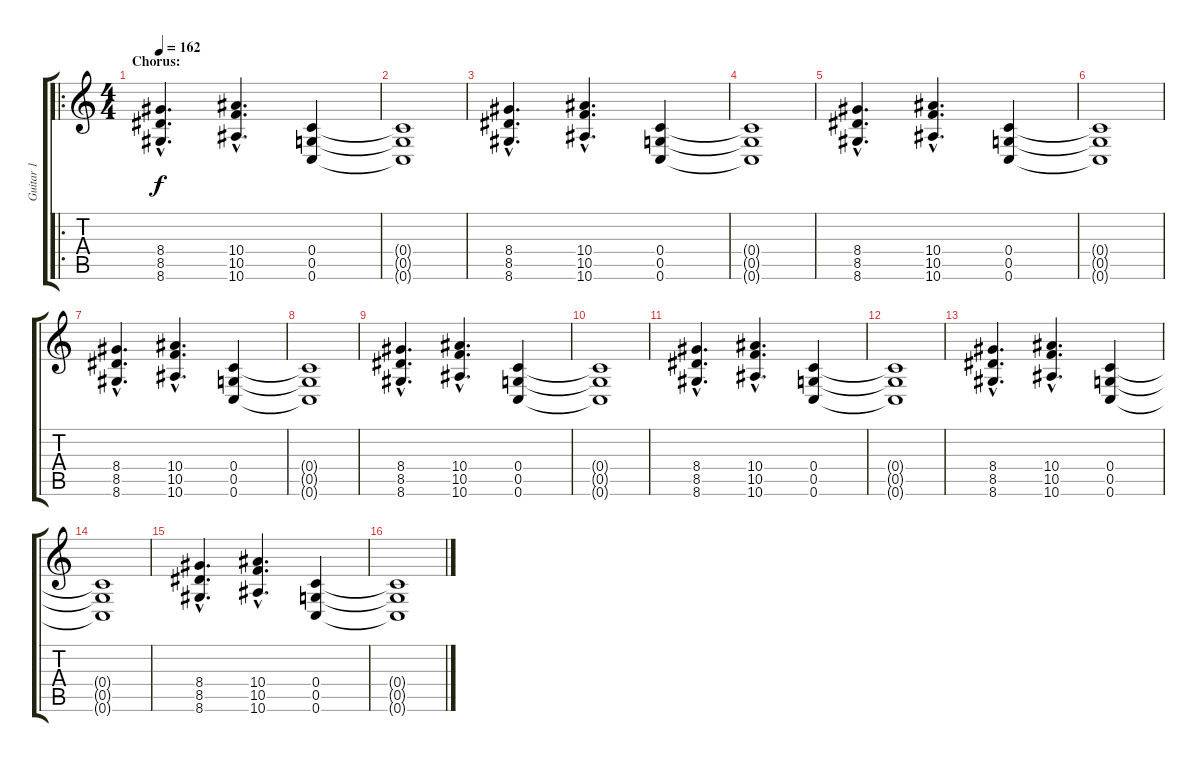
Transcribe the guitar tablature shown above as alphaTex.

\track ("Guitar 1" "Guitar 1") {instrument distortionguitar}
\staff {score tabs}
\tuning (D4 A3 F3 C3 G2 C2) {hide}
\ro
\ts (4 4)
\section ("" "Chorus:")
\tempo 162
\clef g2
\ks c
(8.4{hac} 8.5{hac} 8.6{hac}).4{d dy f instrument distortionguitar} (10.4{hac} 10.5{hac} 10.6{hac}).4{d} (0.4 0.5 0.6).4 |
(0.4{t} 0.5{t} 0.6{t}).1 |
(8.4{hac} 8.5{hac} 8.6{hac}).4{d} (10.4{hac} 10.5{hac} 10.6{hac}).4{d} (0.4 0.5 0.6).4 |
(0.4{t} 0.5{t} 0.6{t}).1 |
(8.4{hac} 8.5{hac} 8.6{hac}).4{d} (10.4{hac} 10.5{hac} 10.6{hac}).4{d} (0.4 0.5 0.6).4 |
(0.4{t} 0.5{t} 0.6{t}).1 |
(8.4{hac} 8.5{hac} 8.6{hac}).4{d} (10.4{hac} 10.5{hac} 10.6{hac}).4{d} (0.4 0.5 0.6).4 |
(0.4{t} 0.5{t} 0.6{t}).1 |
(8.4{hac} 8.5{hac} 8.6{hac}).4{d} (10.4{hac} 10.5{hac} 10.6{hac}).4{d} (0.4 0.5 0.6).4 |
(0.4{t} 0.5{t} 0.6{t}).1 |
(8.4{hac} 8.5{hac} 8.6{hac}).4{d} (10.4{hac} 10.5{hac} 10.6{hac}).4{d} (0.4 0.5 0.6).4 |
(0.4{t} 0.5{t} 0.6{t}).1 |
(8.4{hac} 8.5{hac} 8.6{hac}).4{d} (10.4{hac} 10.5{hac} 10.6{hac}).4{d} (0.4 0.5 0.6).4 |
(0.4{t} 0.5{t} 0.6{t}).1 |
(8.4{hac} 8.5{hac} 8.6{hac}).4{d} (10.4{hac} 10.5{hac} 10.6{hac}).4{d} (0.4 0.5 0.6).4 |
(0.4{t} 0.5{t} 0.6{t}).1
